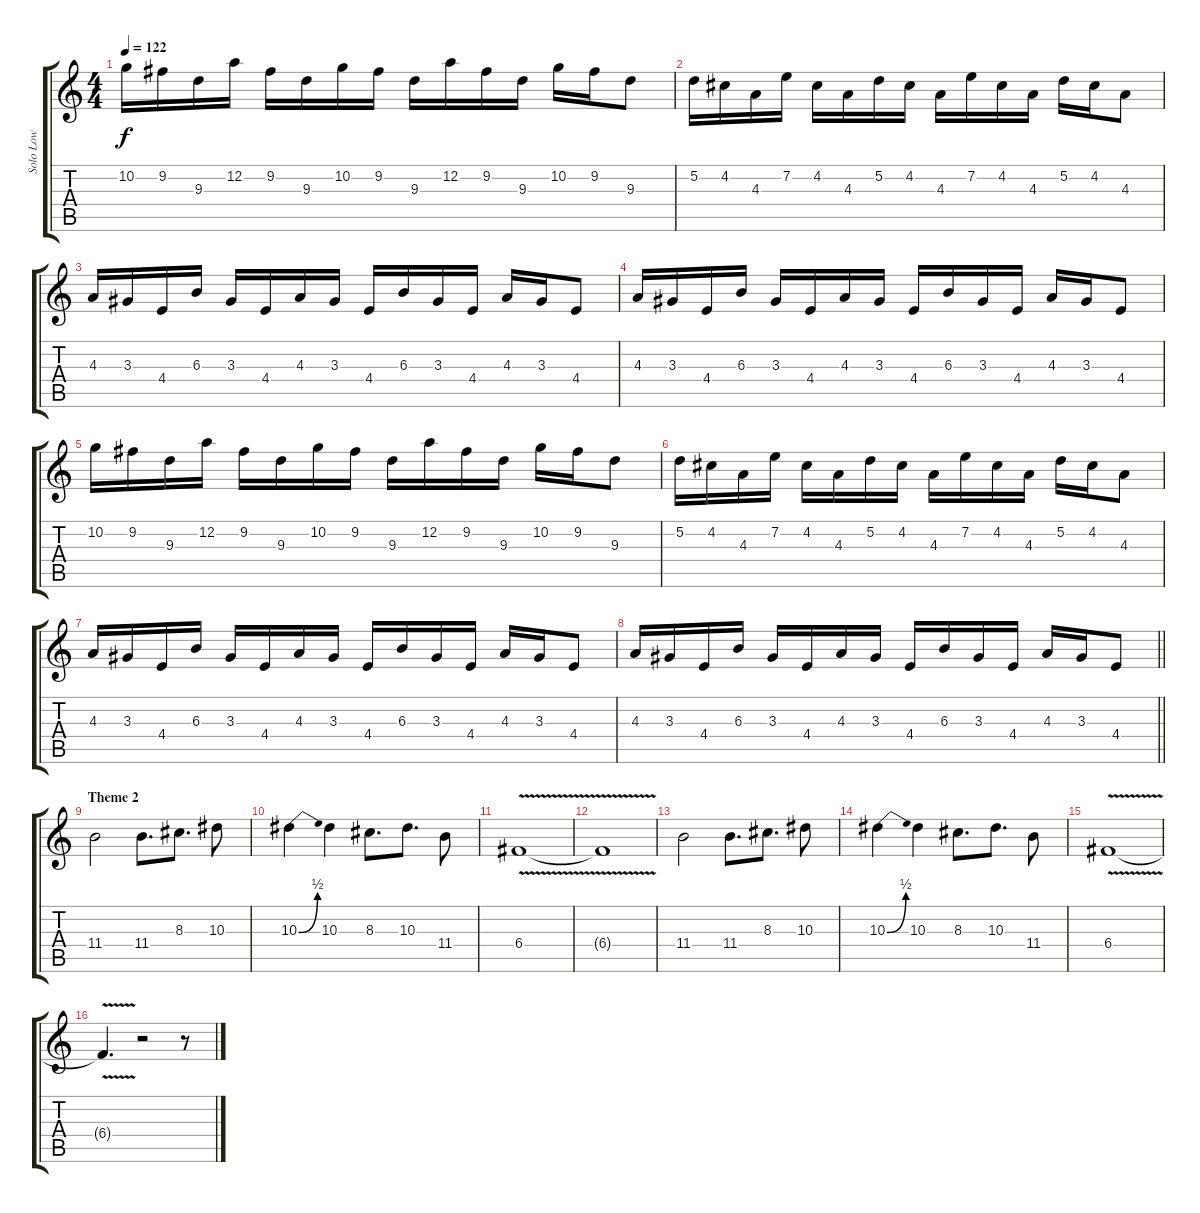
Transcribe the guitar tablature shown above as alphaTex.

\track ("Solo Low" "Solo Low") {instrument distortionguitar}
\staff {score tabs}
\tuning (D4 A3 F3 C3 G2 D2) {hide}
\ts (4 4)
\tempo 122
\clef g2
\ks c
10.2.16{dy f} 9.2.16 9.3.16 12.2.16 9.2.16 9.3.16 10.2.16 9.2.16 9.3.16 12.2.16 9.2.16 9.3.16 10.2.16 9.2.16 9.3.8 |
5.2.16 4.2.16 4.3.16 7.2.16 4.2.16 4.3.16 5.2.16 4.2.16 4.3.16 7.2.16 4.2.16 4.3.16 5.2.16 4.2.16 4.3.8 |
4.3.16 3.3.16 4.4.16 6.3.16 3.3.16 4.4.16 4.3.16 3.3.16 4.4.16 6.3.16 3.3.16 4.4.16 4.3.16 3.3.16 4.4.8 |
4.3.16 3.3.16 4.4.16 6.3.16 3.3.16 4.4.16 4.3.16 3.3.16 4.4.16 6.3.16 3.3.16 4.4.16 4.3.16 3.3.16 4.4.8 |
10.2.16 9.2.16 9.3.16 12.2.16 9.2.16 9.3.16 10.2.16 9.2.16 9.3.16 12.2.16 9.2.16 9.3.16 10.2.16 9.2.16 9.3.8 |
5.2.16 4.2.16 4.3.16 7.2.16 4.2.16 4.3.16 5.2.16 4.2.16 4.3.16 7.2.16 4.2.16 4.3.16 5.2.16 4.2.16 4.3.8 |
4.3.16 3.3.16 4.4.16 6.3.16 3.3.16 4.4.16 4.3.16 3.3.16 4.4.16 6.3.16 3.3.16 4.4.16 4.3.16 3.3.16 4.4.8 |
\barLineRight lightlight
4.3.16 3.3.16 4.4.16 6.3.16 3.3.16 4.4.16 4.3.16 3.3.16 4.4.16 6.3.16 3.3.16 4.4.16 4.3.16 3.3.16 4.4.8 |
\section ("" "Theme 2")
11.4.2 11.4.8{d} 8.3.8{d} 10.3.8 |
10.3{be (bend 0 0 60 2)}.4 10.3.4 8.3.8{d} 10.3.8{d} 11.4.8 |
6.4{v}.1 |
6.4{t}.1 |
11.4.2 11.4.8{d} 8.3.8{d} 10.3.8 |
10.3{be (bend 0 0 60 2)}.4 10.3.4 8.3.8{d} 10.3.8{d} 11.4.8 |
6.4{v}.1 |
6.4{t}.4{d} r.2 r.8
